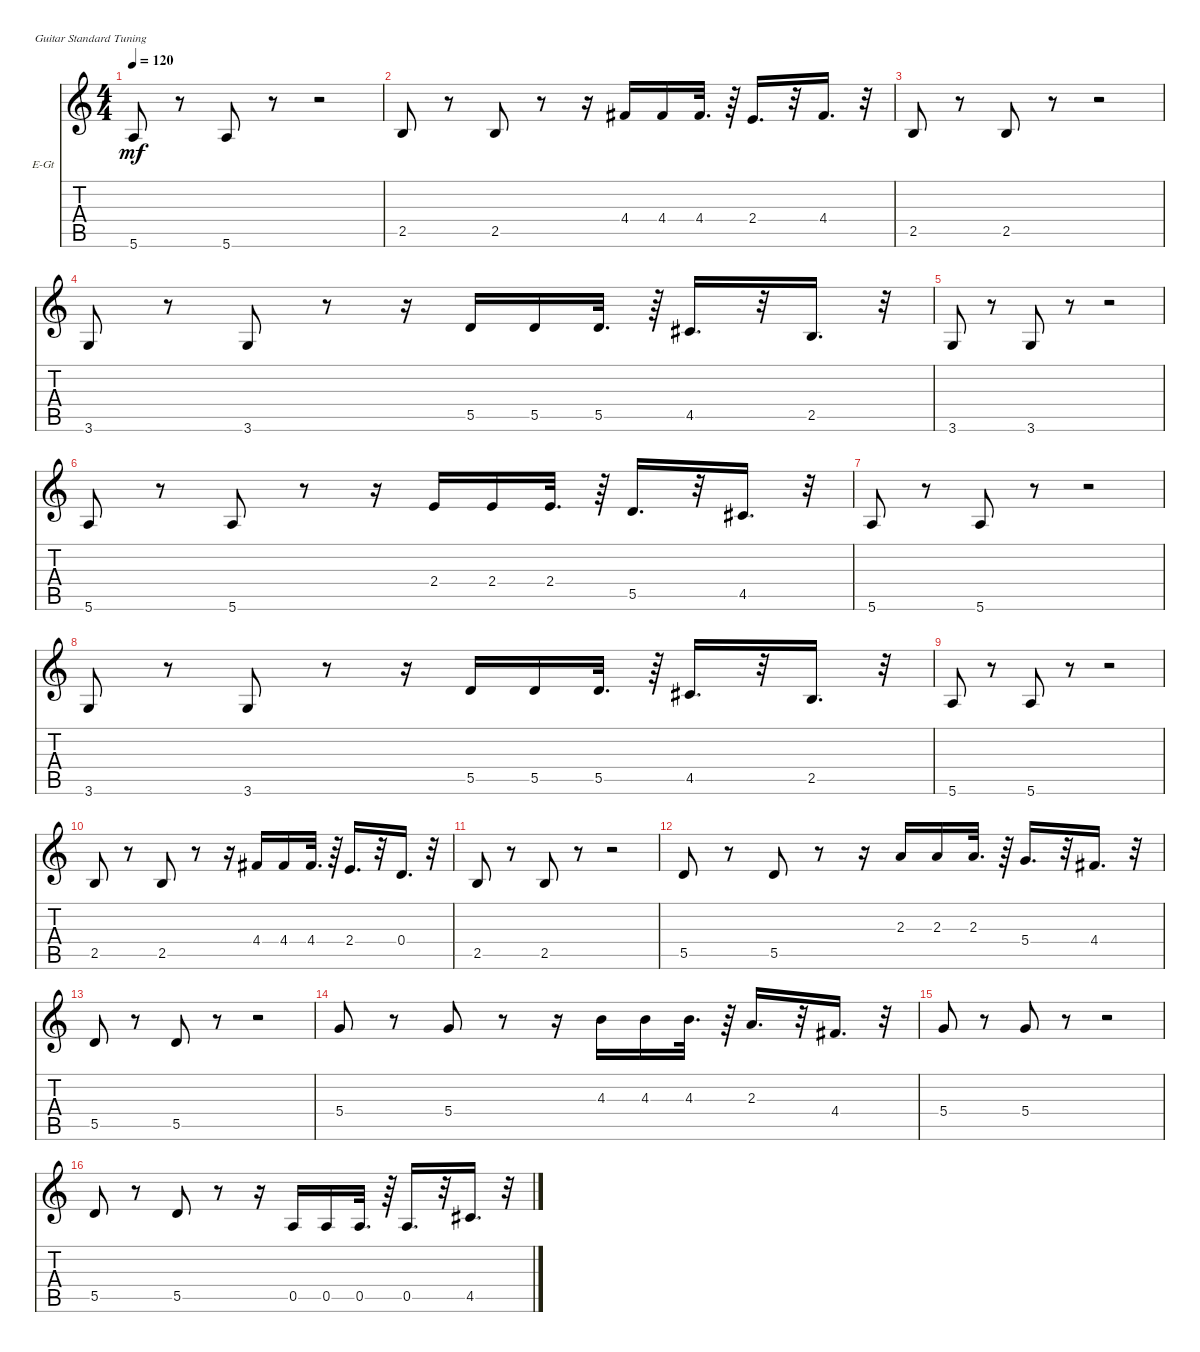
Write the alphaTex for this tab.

\defaultSystemsLayout 4
\bracketExtendMode nobrackets
\firstSystemTrackNameOrientation horizontal
\otherSystemsTrackNameOrientation horizontal
\track ("Electric Guitar" "E-Gt") {instrument electricguitarclean}
\staff {score tabs}
\tuning (E4 B3 G3 D3 A2 E2)
\ts (4 4)
\tempo 120
\clef g2
\scale
0.333333
\ks c
5.6.8{dy mf} r.8 5.6.8 r.8 r.2 |
\scale
0.333333 2.5.8 r.8 2.5.8 r.8 r.16 4.4.16 4.4.16 4.4.32{d} r.64 2.4.16{d} r.32 4.4.16{d} r.32 |
\scale
0.333333 2.5.8 r.8 2.5.8 r.8 r.2 |
\scale
0.333333 3.6.8 r.8 3.6.8 r.8 r.16 5.5.16 5.5.16 5.5.32{d} r.64 4.5.16{d} r.32 2.5.16{d} r.32 |
\scale
0.333333 3.6.8 r.8 3.6.8 r.8 r.2 |
\scale
0.333333 5.6.8 r.8 5.6.8 r.8 r.16 2.4.16 2.4.16 2.4.32{d} r.64 5.5.16{d} r.32 4.5.16{d} r.32 |
\scale
0.333333 5.6.8 r.8 5.6.8 r.8 r.2 |
\scale
0.333333 3.6.8 r.8 3.6.8 r.8 r.16 5.5.16 5.5.16 5.5.32{d} r.64 4.5.16{d} r.32 2.5.16{d} r.32 |
\scale
0.333333 5.6.8 r.8 5.6.8 r.8 r.2 |
\scale
0.333333 2.5.8 r.8 2.5.8 r.8 r.16 4.4.16 4.4.16 4.4.32{d} r.64 2.4.16{d} r.32 0.4.16{d} r.32 |
\scale
0.333333 2.5.8 r.8 2.5.8 r.8 r.2 |
\scale
0.333333 5.5.8 r.8 5.5.8 r.8 r.16 2.3.16 2.3.16 2.3.32{d} r.64 5.4.16{d} r.32 4.4.16{d} r.32 |
\scale
0.333333 5.5.8 r.8 5.5.8 r.8 r.2 |
\scale
0.333333 5.4.8 r.8 5.4.8 r.8 r.16 4.3.16 4.3.16 4.3.32{d} r.64 2.3.16{d} r.32 4.4.16{d} r.32 |
\scale
0.333333 5.4.8 r.8 5.4.8 r.8 r.2 |
\scale
0.333333 5.5.8 r.8 5.5.8 r.8 r.16 0.5.16 0.5.16 0.5.32{d} r.64 0.5.16{d} r.32 4.5.16{d} r.32
